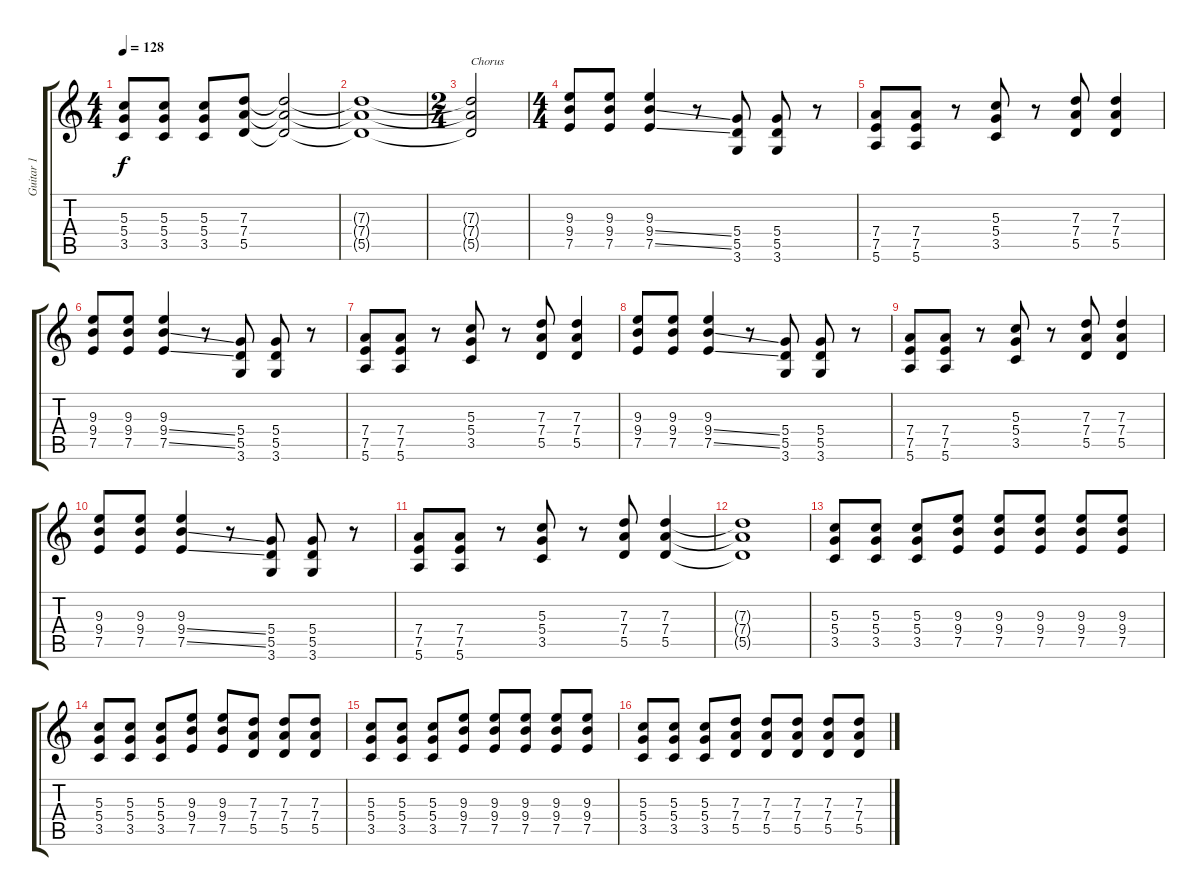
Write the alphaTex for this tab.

\track ("Guitar 1" "Guitar 1") {instrument distortionguitar}
\staff {score tabs}
\tuning (E4 B3 G3 D3 A2 E2) {hide}
\ts (4 4)
\tempo 128
\clef g2
\ks c
(5.3 5.4 3.5).8{dy f} (5.3 5.4 3.5).8 (5.3 5.4 3.5).8 (7.3 7.4 5.5).8 (7.3{t} 7.4{t} 5.5{t}).2 |
(7.3{t} 7.4{t} 5.5{t}).1 |
\ts (2 4)
(7.3{t} 7.4{t} 5.5{t}).2{txt "Chorus"} |
\ts (4 4)
(9.3 9.4 7.5).8 (9.3 9.4 7.5).8 (9.3 9.4{ss} 7.5{ss}).4 r.8 (5.4 5.5 3.6).8 (5.4 5.5 3.6).8 r.8 |
(7.4 7.5 5.6).8 (7.4 7.5 5.6).8 r.8 (5.3 5.4 3.5).8 r.8 (7.3 7.4 5.5).8 (7.3 7.4 5.5).4 |
(9.3 9.4 7.5).8 (9.3 9.4 7.5).8 (9.3 9.4{ss} 7.5{ss}).4 r.8 (5.4 5.5 3.6).8 (5.4 5.5 3.6).8 r.8 |
(7.4 7.5 5.6).8 (7.4 7.5 5.6).8 r.8 (5.3 5.4 3.5).8 r.8 (7.3 7.4 5.5).8 (7.3 7.4 5.5).4 |
(9.3 9.4 7.5).8 (9.3 9.4 7.5).8 (9.3 9.4{ss} 7.5{ss}).4 r.8 (5.4 5.5 3.6).8 (5.4 5.5 3.6).8 r.8 |
(7.4 7.5 5.6).8 (7.4 7.5 5.6).8 r.8 (5.3 5.4 3.5).8 r.8 (7.3 7.4 5.5).8 (7.3 7.4 5.5).4 |
(9.3 9.4 7.5).8 (9.3 9.4 7.5).8 (9.3 9.4{ss} 7.5{ss}).4 r.8 (5.4 5.5 3.6).8 (5.4 5.5 3.6).8 r.8 |
(7.4 7.5 5.6).8 (7.4 7.5 5.6).8 r.8 (5.3 5.4 3.5).8 r.8 (7.3 7.4 5.5).8 (7.3 7.4 5.5).4 |
(7.3{t} 7.4{t} 5.5{t}).1 |
(5.3 5.4 3.5).8 (5.3 5.4 3.5).8 (5.3 5.4 3.5).8 (9.3 9.4 7.5).8 (9.3 9.4 7.5).8 (9.3 9.4 7.5).8 (9.3 9.4 7.5).8 (9.3 9.4 7.5).8 |
(5.3 5.4 3.5).8 (5.3 5.4 3.5).8 (5.3 5.4 3.5).8 (9.3 9.4 7.5).8 (9.3 9.4 7.5).8 (7.3 7.4 5.5).8 (7.3 7.4 5.5).8 (7.3 7.4 5.5).8 |
(5.3 5.4 3.5).8 (5.3 5.4 3.5).8 (5.3 5.4 3.5).8 (9.3 9.4 7.5).8 (9.3 9.4 7.5).8 (9.3 9.4 7.5).8 (9.3 9.4 7.5).8 (9.3 9.4 7.5).8 |
(5.3 5.4 3.5).8 (5.3 5.4 3.5).8 (5.3 5.4 3.5).8 (7.3 7.4 5.5).8 (7.3 7.4 5.5).8 (7.3 7.4 5.5).8 (7.3 7.4 5.5).8 (7.3 7.4 5.5).8
